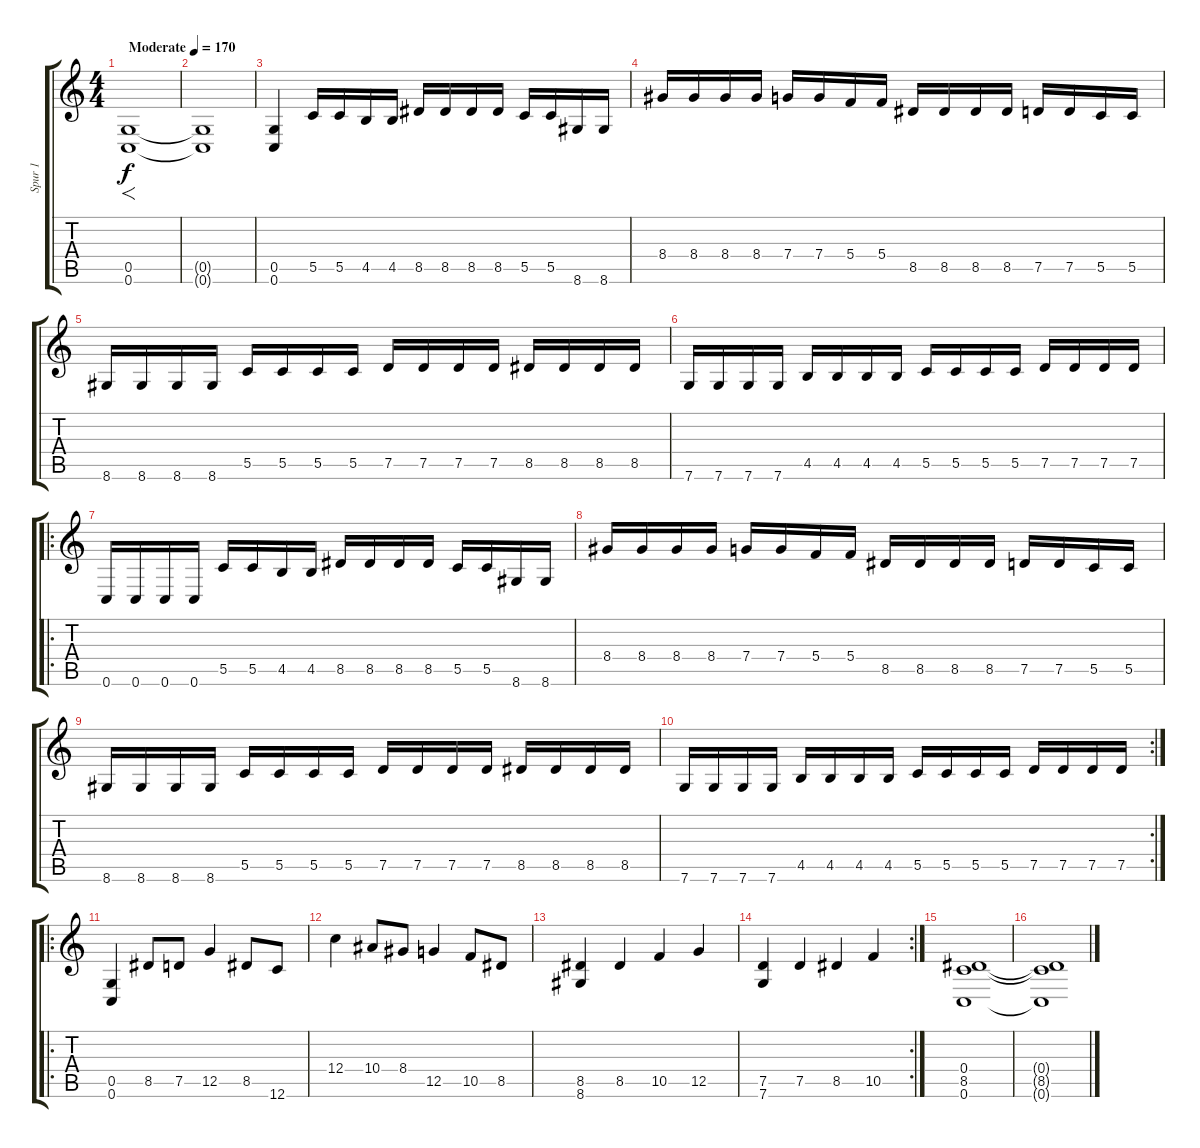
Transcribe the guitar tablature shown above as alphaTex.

\track ("Spur 1" "Spur 1") {instrument distortionguitar}
\staff {score tabs}
\tuning (D4 A3 F3 C3 G2 C2) {hide}
\ts (4 4)
\tempo (170 "Moderate")
\clef g2
\ks c
(0.5 0.6).1{f dy f instrument distortionguitar} |
(0.5{t} 0.6{t}).1 |
(0.5 0.6).4 5.5.16 5.5.16 4.5.16 4.5.16 8.5.16 8.5.16 8.5.16 8.5.16 5.5.16 5.5.16 8.6.16 8.6.16 |
8.4.16 8.4.16 8.4.16 8.4.16 7.4.16 7.4.16 5.4.16 5.4.16 8.5.16 8.5.16 8.5.16 8.5.16 7.5.16 7.5.16 5.5.16 5.5.16 |
8.6.16 8.6.16 8.6.16 8.6.16 5.5.16 5.5.16 5.5.16 5.5.16 7.5.16 7.5.16 7.5.16 7.5.16 8.5.16 8.5.16 8.5.16 8.5.16 |
7.6.16 7.6.16 7.6.16 7.6.16 4.5.16 4.5.16 4.5.16 4.5.16 5.5.16 5.5.16 5.5.16 5.5.16 7.5.16 7.5.16 7.5.16 7.5.16 |
\ro
0.6.16 0.6.16 0.6.16 0.6.16 5.5.16 5.5.16 4.5.16 4.5.16 8.5.16 8.5.16 8.5.16 8.5.16 5.5.16 5.5.16 8.6.16 8.6.16 |
8.4.16 8.4.16 8.4.16 8.4.16 7.4.16 7.4.16 5.4.16 5.4.16 8.5.16 8.5.16 8.5.16 8.5.16 7.5.16 7.5.16 5.5.16 5.5.16 |
8.6.16 8.6.16 8.6.16 8.6.16 5.5.16 5.5.16 5.5.16 5.5.16 7.5.16 7.5.16 7.5.16 7.5.16 8.5.16 8.5.16 8.5.16 8.5.16 |
\rc 2
7.6.16 7.6.16 7.6.16 7.6.16 4.5.16 4.5.16 4.5.16 4.5.16 5.5.16 5.5.16 5.5.16 5.5.16 7.5.16 7.5.16 7.5.16 7.5.16 |
\ro
(0.5 0.6).4 8.5.8 7.5.8 12.5.4 8.5.8 12.6.8 |
12.4.4 10.4.8 8.4.8 12.5.4 10.5.8 8.5.8 |
(8.5 8.6).4 8.5.4 10.5.4 12.5.4 |
\rc 2
(7.5 7.6).4 7.5.4 8.5.4 10.5.4 |
(0.4 8.5 0.6).1 |
(0.4{t} 8.5{t} 0.6{t}).1
